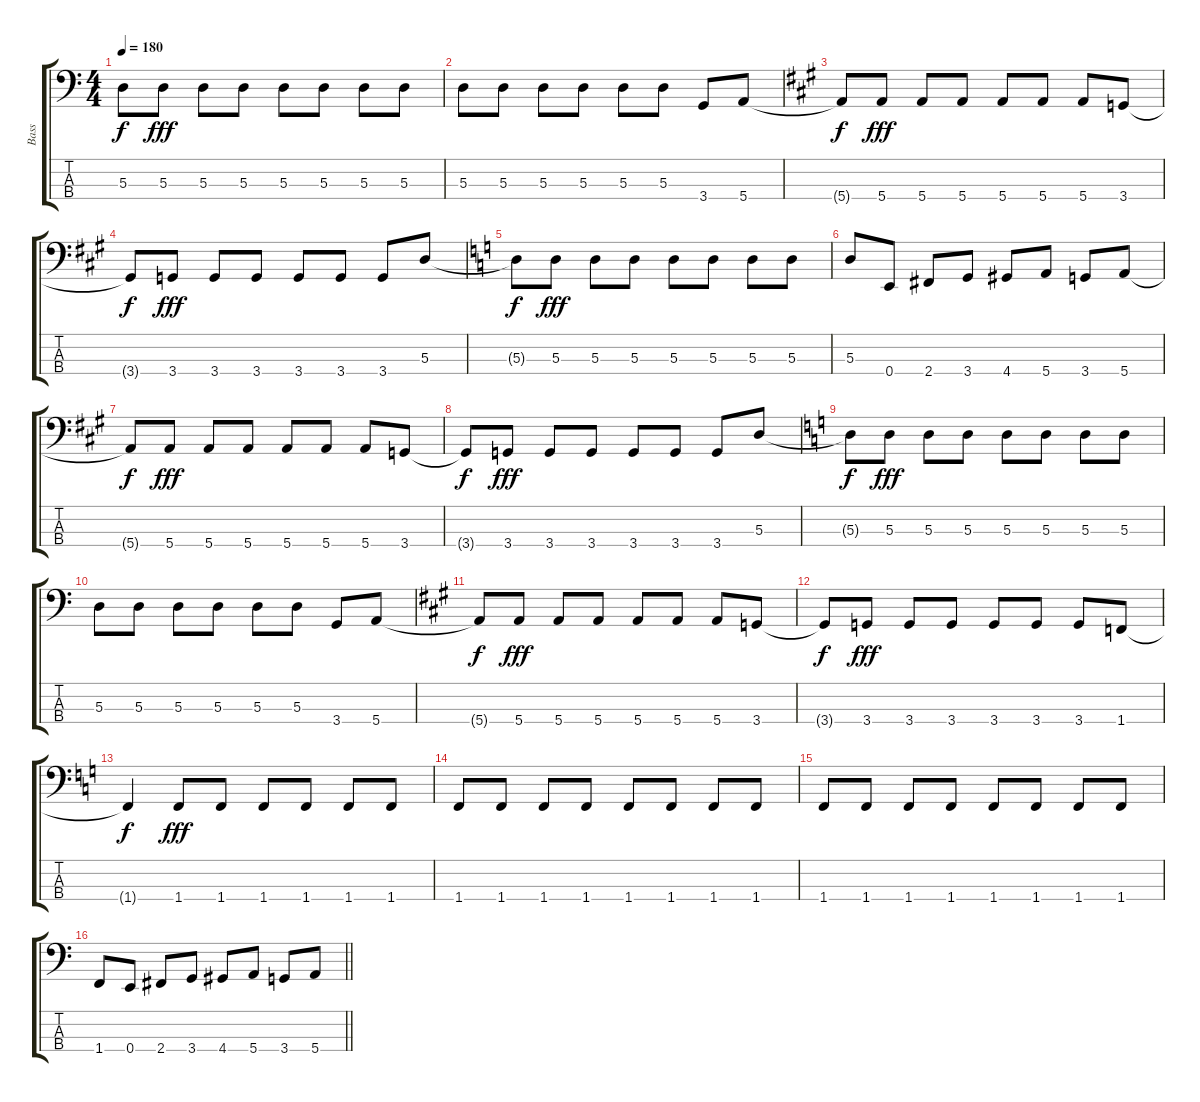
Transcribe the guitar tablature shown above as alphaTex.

\track ("Bass" "Bass") {instrument electricbasspick}
\staff {score tabs}
\tuning (G2 D2 A1 E1) {hide}
\ts (4 4)
\tempo 180
\clef f4
\ks c
5.3{t}.8{dy f} 5.3.8{dy fff} 5.3.8 5.3.8 5.3.8 5.3.8 5.3.8 5.3.8 |
5.3.8 5.3.8 5.3.8 5.3.8 5.3.8 5.3.8 3.4.8 5.4.8 |
\ks a
5.4{t}.8{dy f} 5.4.8{dy fff} 5.4.8 5.4.8 5.4.8 5.4.8 5.4.8 3.4.8 |
3.4{t}.8{dy f} 3.4.8{dy fff} 3.4.8 3.4.8 3.4.8 3.4.8 3.4.8 5.3.8 |
\ks c
5.3{t}.8{dy f} 5.3.8{dy fff} 5.3.8 5.3.8 5.3.8 5.3.8 5.3.8 5.3.8 |
5.3.8 0.4.8 2.4.8 3.4.8 4.4.8 5.4.8 3.4.8 5.4.8 |
\ks a
5.4{t}.8{dy f} 5.4.8{dy fff} 5.4.8 5.4.8 5.4.8 5.4.8 5.4.8 3.4.8 |
3.4{t}.8{dy f} 3.4.8{dy fff} 3.4.8 3.4.8 3.4.8 3.4.8 3.4.8 5.3.8 |
\ks c
5.3{t}.8{dy f} 5.3.8{dy fff} 5.3.8 5.3.8 5.3.8 5.3.8 5.3.8 5.3.8 |
5.3.8 5.3.8 5.3.8 5.3.8 5.3.8 5.3.8 3.4.8 5.4.8 |
\ks a
5.4{t}.8{dy f} 5.4.8{dy fff} 5.4.8 5.4.8 5.4.8 5.4.8 5.4.8 3.4.8 |
3.4{t}.8{dy f} 3.4.8{dy fff} 3.4.8 3.4.8 3.4.8 3.4.8 3.4.8 1.4.8 |
\ks c
1.4{t}.4{dy f} 1.4.8{dy fff} 1.4.8 1.4.8 1.4.8 1.4.8 1.4.8 |
1.4.8 1.4.8 1.4.8 1.4.8 1.4.8 1.4.8 1.4.8 1.4.8 |
1.4.8 1.4.8 1.4.8 1.4.8 1.4.8 1.4.8 1.4.8 1.4.8 |
\barLineRight lightlight
1.4.8 0.4.8 2.4.8 3.4.8 4.4.8 5.4.8 3.4.8 5.4.8
